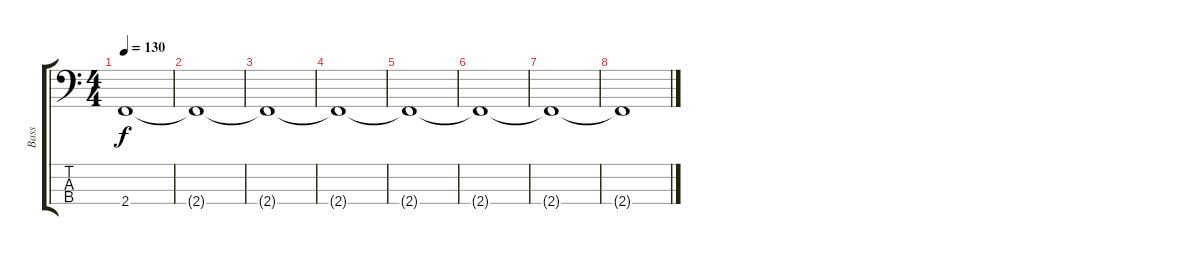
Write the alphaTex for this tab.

\track ("Bass" "Bass") {instrument electricbasspick}
\staff {score tabs}
\tuning (Gb2 Db2 Ab1 Eb1) {hide}
\ts (4 4)
\tempo 130
\clef f4
\ks c
2.4.1{dy f} |
2.4{t}.1 |
2.4{t}.1 |
2.4{t}.1 |
2.4{t}.1 |
2.4{t}.1 |
2.4{t}.1 |
2.4{t}.1
